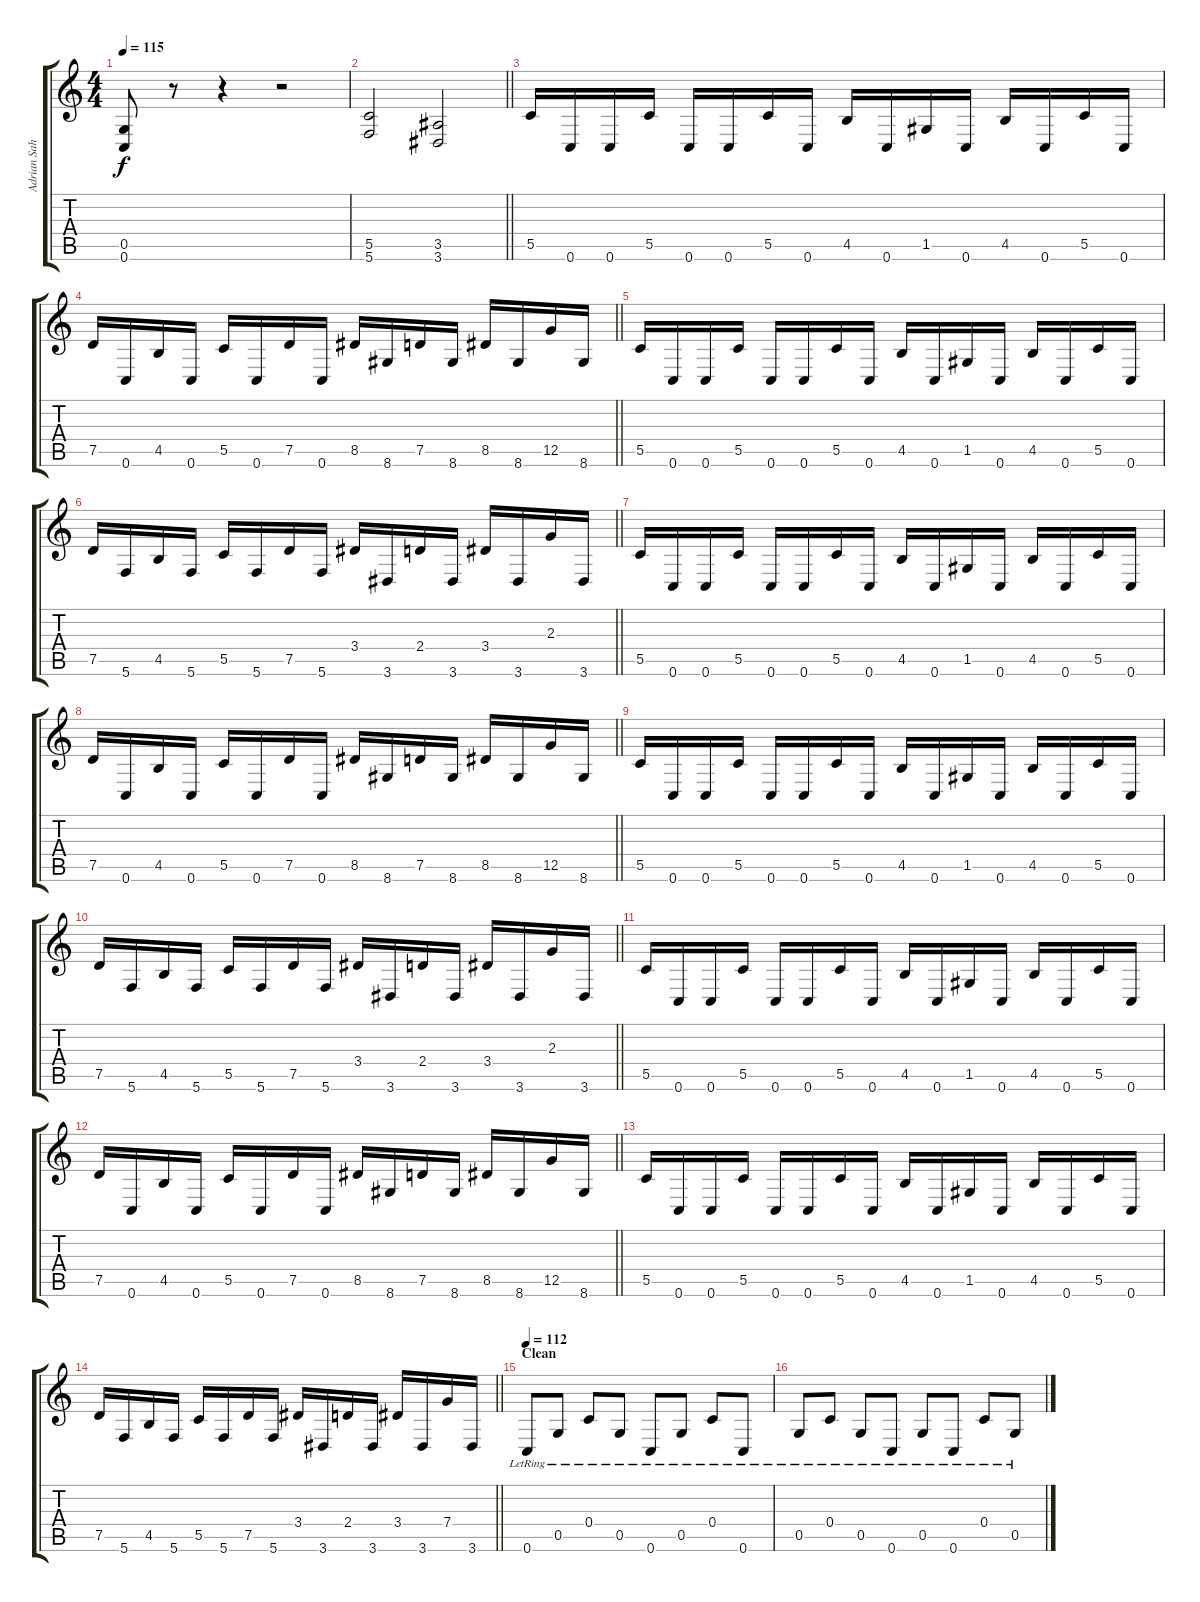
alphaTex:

\track ("Adrian Sahid" "Adrian Sah") {instrument distortionguitar}
\staff {score tabs}
\tuning (D4 A3 F3 C3 G2 C2) {hide}
\ts (4 4)
\tempo 115
\clef g2
\ks c
(0.5 0.6).8{dy f} r.8 r.4 r.2 |
\barLineRight lightlight
(5.5 5.6).2 (3.5 3.6).2 |
5.5.16 0.6.16 0.6.16 5.5.16 0.6.16 0.6.16 5.5.16 0.6.16 4.5.16 0.6.16 1.5.16 0.6.16 4.5.16 0.6.16 5.5.16 0.6.16 |
\barLineRight lightlight
7.5.16 0.6.16 4.5.16 0.6.16 5.5.16 0.6.16 7.5.16 0.6.16 8.5.16 8.6.16 7.5.16 8.6.16 8.5.16 8.6.16 12.5.16 8.6.16 |
5.5.16 0.6.16 0.6.16 5.5.16 0.6.16 0.6.16 5.5.16 0.6.16 4.5.16 0.6.16 1.5.16 0.6.16 4.5.16 0.6.16 5.5.16 0.6.16 |
\barLineRight lightlight
7.5.16 5.6.16 4.5.16 5.6.16 5.5.16 5.6.16 7.5.16 5.6.16 3.4.16 3.6.16 2.4.16 3.6.16 3.4.16 3.6.16 2.3.16 3.6.16 |
5.5.16 0.6.16 0.6.16 5.5.16 0.6.16 0.6.16 5.5.16 0.6.16 4.5.16 0.6.16 1.5.16 0.6.16 4.5.16 0.6.16 5.5.16 0.6.16 |
\barLineRight lightlight
7.5.16 0.6.16 4.5.16 0.6.16 5.5.16 0.6.16 7.5.16 0.6.16 8.5.16 8.6.16 7.5.16 8.6.16 8.5.16 8.6.16 12.5.16 8.6.16 |
5.5.16 0.6.16 0.6.16 5.5.16 0.6.16 0.6.16 5.5.16 0.6.16 4.5.16 0.6.16 1.5.16 0.6.16 4.5.16 0.6.16 5.5.16 0.6.16 |
\barLineRight lightlight
7.5.16 5.6.16 4.5.16 5.6.16 5.5.16 5.6.16 7.5.16 5.6.16 3.4.16 3.6.16 2.4.16 3.6.16 3.4.16 3.6.16 2.3.16 3.6.16 |
5.5.16 0.6.16 0.6.16 5.5.16 0.6.16 0.6.16 5.5.16 0.6.16 4.5.16 0.6.16 1.5.16 0.6.16 4.5.16 0.6.16 5.5.16 0.6.16 |
\barLineRight lightlight
7.5.16 0.6.16 4.5.16 0.6.16 5.5.16 0.6.16 7.5.16 0.6.16 8.5.16 8.6.16 7.5.16 8.6.16 8.5.16 8.6.16 12.5.16 8.6.16 |
5.5.16 0.6.16 0.6.16 5.5.16 0.6.16 0.6.16 5.5.16 0.6.16 4.5.16 0.6.16 1.5.16 0.6.16 4.5.16 0.6.16 5.5.16 0.6.16 |
\barLineRight lightlight
7.5.16 5.6.16 4.5.16 5.6.16 5.5.16 5.6.16 7.5.16 5.6.16 3.4.16 3.6.16 2.4.16 3.6.16 3.4.16 3.6.16 7.4.16 3.6.16 |
\section ("" "Clean")
\tempo 112
0.6{lr}.8{instrument electricguitarclean} 0.5{lr}.8 0.4{lr}.8 0.5{lr}.8 0.6{lr}.8 0.5{lr}.8 0.4{lr}.8 0.6{lr}.8 |
0.5{lr}.8 0.4{lr}.8 0.5{lr}.8 0.6{lr}.8 0.5{lr}.8 0.6{lr}.8 0.4{lr}.8 0.5{lr}.8
